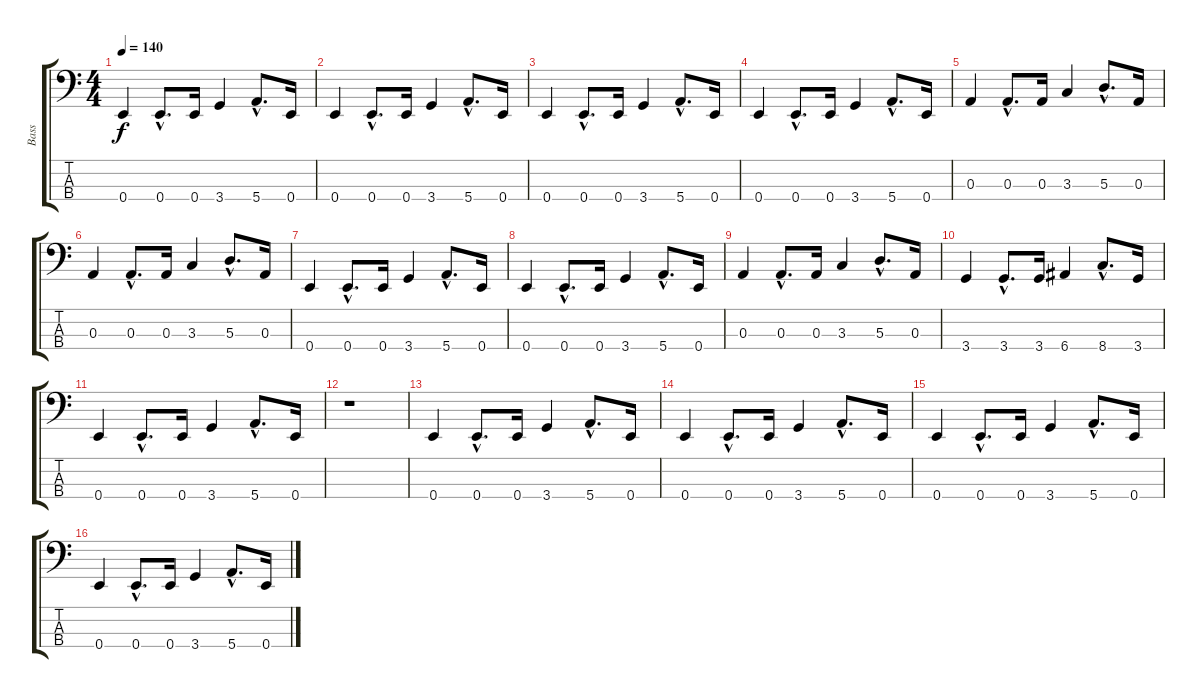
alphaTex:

\track ("Bass" "Bass") {instrument electricbasspick}
\staff {score tabs}
\tuning (G2 D2 A1 E1) {hide}
\ts (4 4)
\tempo 140
\clef f4
\ks c
0.4.4{dy f instrument electricbasspick} 0.4{hac}.8{d} 0.4.16 3.4.4 5.4{hac}.8{d} 0.4.16 |
0.4.4 0.4{hac}.8{d} 0.4.16 3.4.4 5.4{hac}.8{d} 0.4.16 |
0.4.4 0.4{hac}.8{d} 0.4.16 3.4.4 5.4{hac}.8{d} 0.4.16 |
0.4.4 0.4{hac}.8{d} 0.4.16 3.4.4 5.4{hac}.8{d} 0.4.16 |
0.3.4 0.3{hac}.8{d} 0.3.16 3.3.4 5.3{hac}.8{d} 0.3.16 |
0.3.4 0.3{hac}.8{d} 0.3.16 3.3.4 5.3{hac}.8{d} 0.3.16 |
0.4.4 0.4{hac}.8{d} 0.4.16 3.4.4 5.4{hac}.8{d} 0.4.16 |
0.4.4 0.4{hac}.8{d} 0.4.16 3.4.4 5.4{hac}.8{d} 0.4.16 |
0.3.4 0.3{hac}.8{d} 0.3.16 3.3.4 5.3{hac}.8{d} 0.3.16 |
3.4.4 3.4{hac}.8{d} 3.4.16 6.4.4 8.4{hac}.8{d} 3.4.16 |
0.4.4 0.4{hac}.8{d} 0.4.16 3.4.4 5.4{hac}.8{d} 0.4.16 |
r.1 |
0.4.4 0.4{hac}.8{d} 0.4.16 3.4.4 5.4{hac}.8{d} 0.4.16 |
0.4.4 0.4{hac}.8{d} 0.4.16 3.4.4 5.4{hac}.8{d} 0.4.16 |
0.4.4 0.4{hac}.8{d} 0.4.16 3.4.4 5.4{hac}.8{d} 0.4.16 |
0.4.4 0.4{hac}.8{d} 0.4.16 3.4.4 5.4{hac}.8{d} 0.4.16
